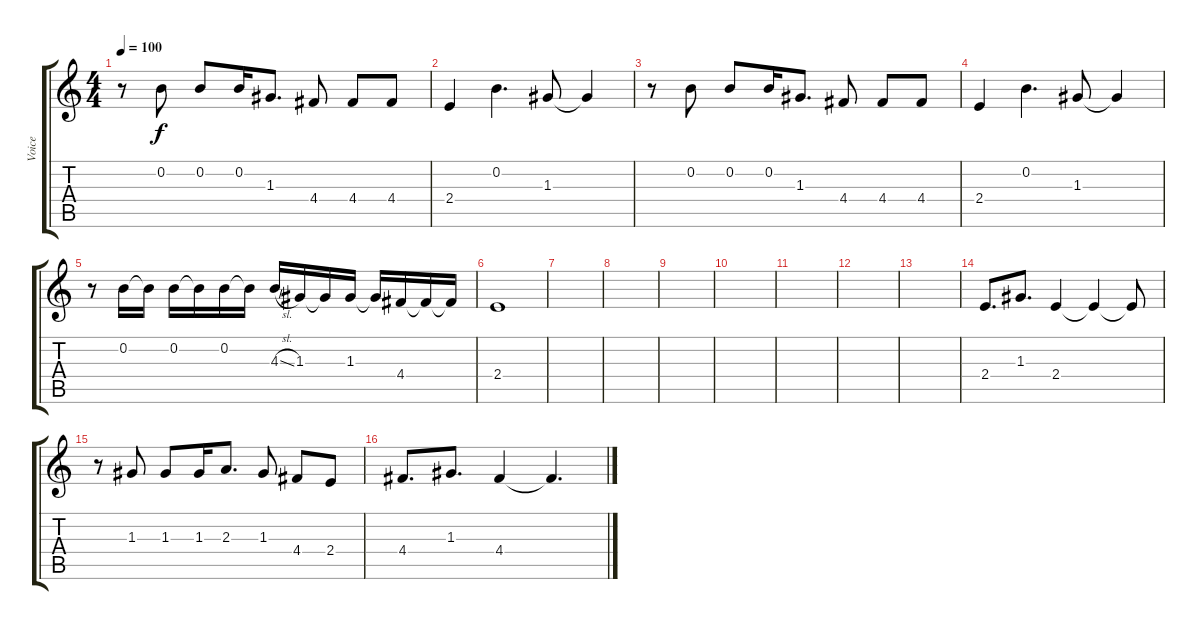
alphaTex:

\track ("Voice" "Voice") {instrument electricbassfinger}
\staff {score tabs}
\tuning (E4 B3 G3 D3 A2 E2) {hide}
\ts (4 4)
\tempo 100
\clef g2
\ks c
r.8{dy f} 0.2.8 0.2.8 0.2.16 1.3.8{d} 4.4.8 4.4.8 4.4.8 |
2.4.4 0.2.4{d} 1.3.8 1.3{t}.4 |
r.8 0.2.8 0.2.8 0.2.16 1.3.8{d} 4.4.8 4.4.8 4.4.8 |
2.4.4 0.2.4{d} 1.3.8 1.3{t}.4 |
r.8 0.2.16 0.2{t}.16 0.2.16 0.2{t}.16 0.2.16 0.2{t}.16 4.3{sl}.16 1.3.16 1.3{t}.16 1.3.16 1.3{t}.16 4.4.16 4.4{t}.16 4.4{t}.16 |
2.4.1 |
|
|
|
|
|
|
|
2.4.8{d} 1.3.8{d} 2.4.4 2.4{t}.4 2.4{t}.8 |
r.8 1.3.8 1.3.8 1.3.16 2.3.8{d} 1.3.8 4.4.8 2.4.8 |
4.4.8{d} 1.3.8{d} 4.4.4 4.4{t}.4{d}
